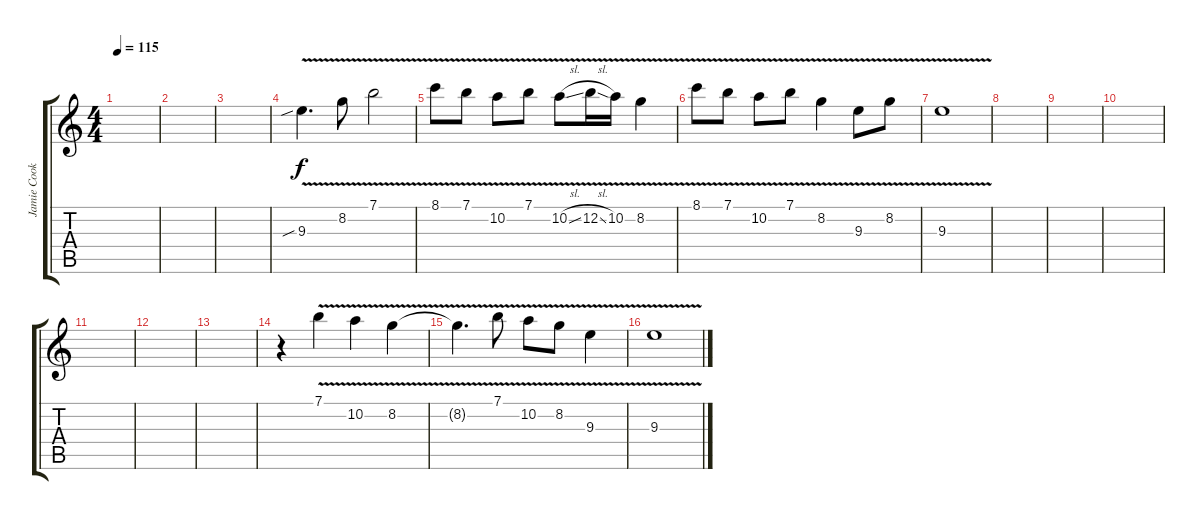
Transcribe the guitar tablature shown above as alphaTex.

\track ("Jamie Cook (Lead Guitar)" "Jamie Cook") {instrument distortionguitar}
\staff {score tabs}
\tuning (E4 B3 G3 D3 A2 E2) {hide}
\ts (4 4)
\tempo 115
\clef g2
\ks c
|
|
|
9.3{v sib}.4{d} 8.2{v}.8 7.1{v}.2 |
8.1{v}.8 7.1{v}.8 10.2{v}.8 7.1{v}.8 10.2{v sl}.8 12.2{v sl}.16 10.2{v}.16 8.2{v}.4 |
8.1{v}.8 7.1{v}.8 10.2{v}.8 7.1{v}.8 8.2{v}.4 9.3{v}.8 8.2{v}.8 |
9.3{v}.1 |
|
|
|
|
|
|
r.4 7.1{v}.4 10.2{v}.4 8.2{v}.4 |
8.2{t}.4{d} 7.1{v}.8 10.2{v}.8 8.2{v}.8 9.3{v}.4 |
9.3{v}.1
